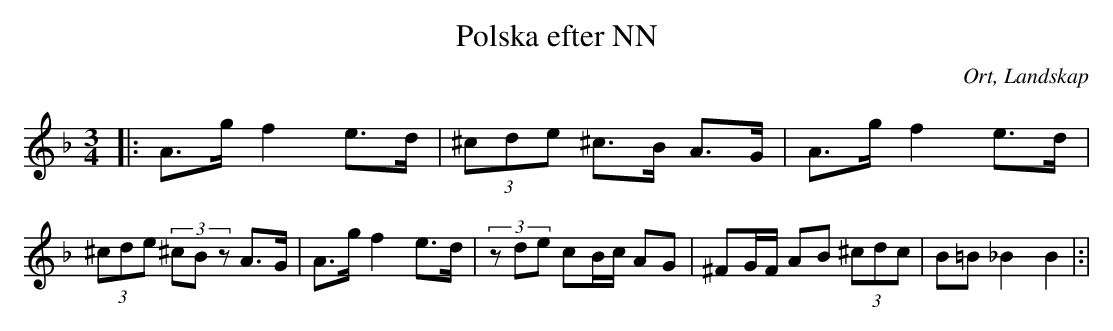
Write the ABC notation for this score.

X:1
T:Polska efter NN
O:Ort, Landskap
M:3/4
L:1/8
K:Dm
|: A>g f2 e>d|(3^cde ^c>B A>G|A>g f2 e>d|(3^cde (3^cBz A>G|A>g f2 e>d|(3zde cB/c/ AG|^FG/F/ AB (3^cdc  |B=B _B2 B2|:|
